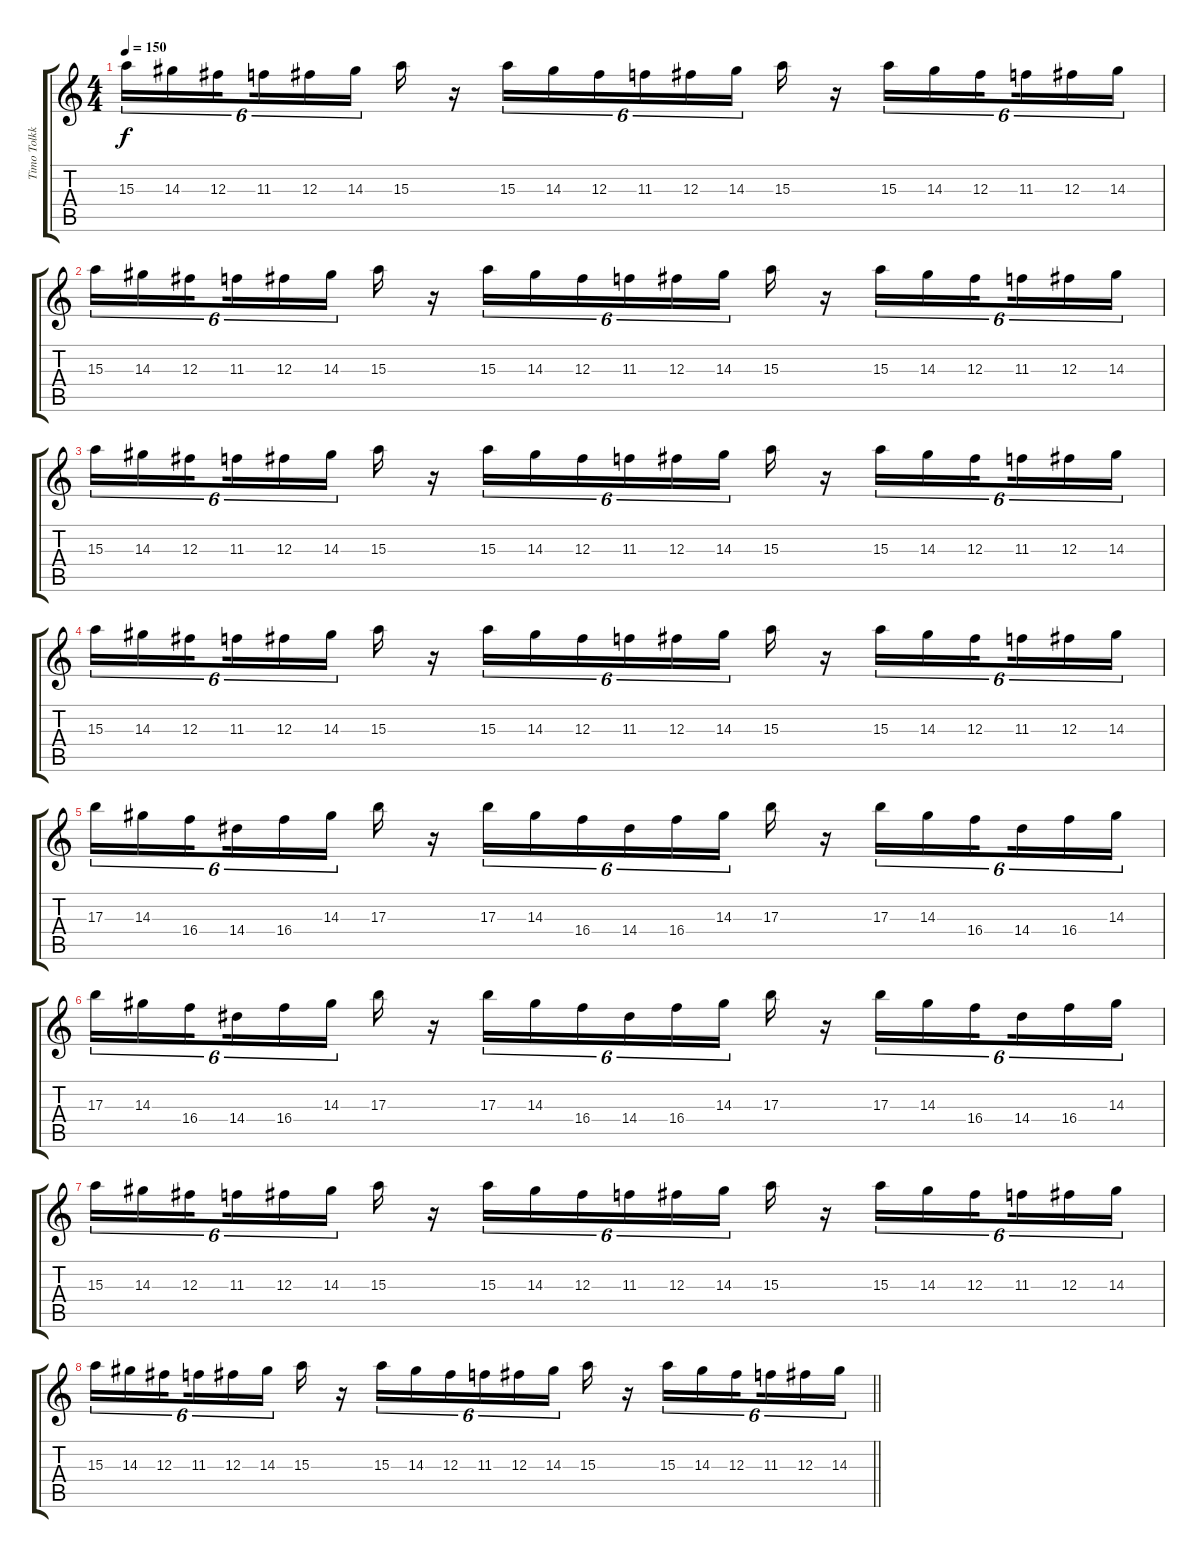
\track ("Timo Tolkki" "Timo Tolkk") {instrument distortionguitar}
\staff {score tabs}
\tuning (Eb4 Bb3 Gb3 Db3 Ab2 Eb2) {hide}
\ts (4 4)
\tempo 150
\clef g2
\ks c
15.3.16{tu (6 4) dy f} 14.3.16{tu (6 4)} 12.3.16{tu (6 4) beam splitsecondary} 11.3.16{tu (6 4)} 12.3.16{tu (6 4)} 14.3.16{tu (6 4)} 15.3.16 r.16 15.3.16{tu (6 4)} 14.3.16{tu (6 4)} 12.3.16{tu (6 4)} 11.3.16{tu (6 4)} 12.3.16{tu (6 4)} 14.3.16{tu (6 4) beam splitsecondary} 15.3.16 r.16 15.3.16{tu (6 4)} 14.3.16{tu (6 4)} 12.3.16{tu (6 4) beam splitsecondary} 11.3.16{tu (6 4)} 12.3.16{tu (6 4)} 14.3.16{tu (6 4)} |
15.3.16{tu (6 4)} 14.3.16{tu (6 4)} 12.3.16{tu (6 4) beam splitsecondary} 11.3.16{tu (6 4)} 12.3.16{tu (6 4)} 14.3.16{tu (6 4)} 15.3.16 r.16 15.3.16{tu (6 4)} 14.3.16{tu (6 4)} 12.3.16{tu (6 4)} 11.3.16{tu (6 4)} 12.3.16{tu (6 4)} 14.3.16{tu (6 4) beam splitsecondary} 15.3.16 r.16 15.3.16{tu (6 4)} 14.3.16{tu (6 4)} 12.3.16{tu (6 4) beam splitsecondary} 11.3.16{tu (6 4)} 12.3.16{tu (6 4)} 14.3.16{tu (6 4)} |
15.3.16{tu (6 4)} 14.3.16{tu (6 4)} 12.3.16{tu (6 4) beam splitsecondary} 11.3.16{tu (6 4)} 12.3.16{tu (6 4)} 14.3.16{tu (6 4)} 15.3.16 r.16 15.3.16{tu (6 4)} 14.3.16{tu (6 4)} 12.3.16{tu (6 4)} 11.3.16{tu (6 4)} 12.3.16{tu (6 4)} 14.3.16{tu (6 4) beam splitsecondary} 15.3.16 r.16 15.3.16{tu (6 4)} 14.3.16{tu (6 4)} 12.3.16{tu (6 4) beam splitsecondary} 11.3.16{tu (6 4)} 12.3.16{tu (6 4)} 14.3.16{tu (6 4)} |
15.3.16{tu (6 4)} 14.3.16{tu (6 4)} 12.3.16{tu (6 4) beam splitsecondary} 11.3.16{tu (6 4)} 12.3.16{tu (6 4)} 14.3.16{tu (6 4)} 15.3.16 r.16 15.3.16{tu (6 4)} 14.3.16{tu (6 4)} 12.3.16{tu (6 4)} 11.3.16{tu (6 4)} 12.3.16{tu (6 4)} 14.3.16{tu (6 4) beam splitsecondary} 15.3.16 r.16 15.3.16{tu (6 4)} 14.3.16{tu (6 4)} 12.3.16{tu (6 4) beam splitsecondary} 11.3.16{tu (6 4)} 12.3.16{tu (6 4)} 14.3.16{tu (6 4)} |
17.3.16{tu (6 4)} 14.3.16{tu (6 4)} 16.4.16{tu (6 4) beam splitsecondary} 14.4.16{tu (6 4)} 16.4.16{tu (6 4)} 14.3.16{tu (6 4)} 17.3.16 r.16 17.3.16{tu (6 4)} 14.3.16{tu (6 4)} 16.4.16{tu (6 4)} 14.4.16{tu (6 4)} 16.4.16{tu (6 4)} 14.3.16{tu (6 4) beam splitsecondary} 17.3.16 r.16 17.3.16{tu (6 4)} 14.3.16{tu (6 4)} 16.4.16{tu (6 4) beam splitsecondary} 14.4.16{tu (6 4)} 16.4.16{tu (6 4)} 14.3.16{tu (6 4)} |
17.3.16{tu (6 4)} 14.3.16{tu (6 4)} 16.4.16{tu (6 4) beam splitsecondary} 14.4.16{tu (6 4)} 16.4.16{tu (6 4)} 14.3.16{tu (6 4)} 17.3.16 r.16 17.3.16{tu (6 4)} 14.3.16{tu (6 4)} 16.4.16{tu (6 4)} 14.4.16{tu (6 4)} 16.4.16{tu (6 4)} 14.3.16{tu (6 4) beam splitsecondary} 17.3.16 r.16 17.3.16{tu (6 4)} 14.3.16{tu (6 4)} 16.4.16{tu (6 4) beam splitsecondary} 14.4.16{tu (6 4)} 16.4.16{tu (6 4)} 14.3.16{tu (6 4)} |
15.3.16{tu (6 4)} 14.3.16{tu (6 4)} 12.3.16{tu (6 4) beam splitsecondary} 11.3.16{tu (6 4)} 12.3.16{tu (6 4)} 14.3.16{tu (6 4)} 15.3.16 r.16 15.3.16{tu (6 4)} 14.3.16{tu (6 4)} 12.3.16{tu (6 4)} 11.3.16{tu (6 4)} 12.3.16{tu (6 4)} 14.3.16{tu (6 4) beam splitsecondary} 15.3.16 r.16 15.3.16{tu (6 4)} 14.3.16{tu (6 4)} 12.3.16{tu (6 4) beam splitsecondary} 11.3.16{tu (6 4)} 12.3.16{tu (6 4)} 14.3.16{tu (6 4)} |
\barLineRight lightlight
15.3.16{tu (6 4)} 14.3.16{tu (6 4)} 12.3.16{tu (6 4) beam splitsecondary} 11.3.16{tu (6 4)} 12.3.16{tu (6 4)} 14.3.16{tu (6 4)} 15.3.16 r.16 15.3.16{tu (6 4)} 14.3.16{tu (6 4)} 12.3.16{tu (6 4)} 11.3.16{tu (6 4)} 12.3.16{tu (6 4)} 14.3.16{tu (6 4) beam splitsecondary} 15.3.16 r.16 15.3.16{tu (6 4)} 14.3.16{tu (6 4)} 12.3.16{tu (6 4) beam splitsecondary} 11.3.16{tu (6 4)} 12.3.16{tu (6 4)} 14.3.16{tu (6 4)}
